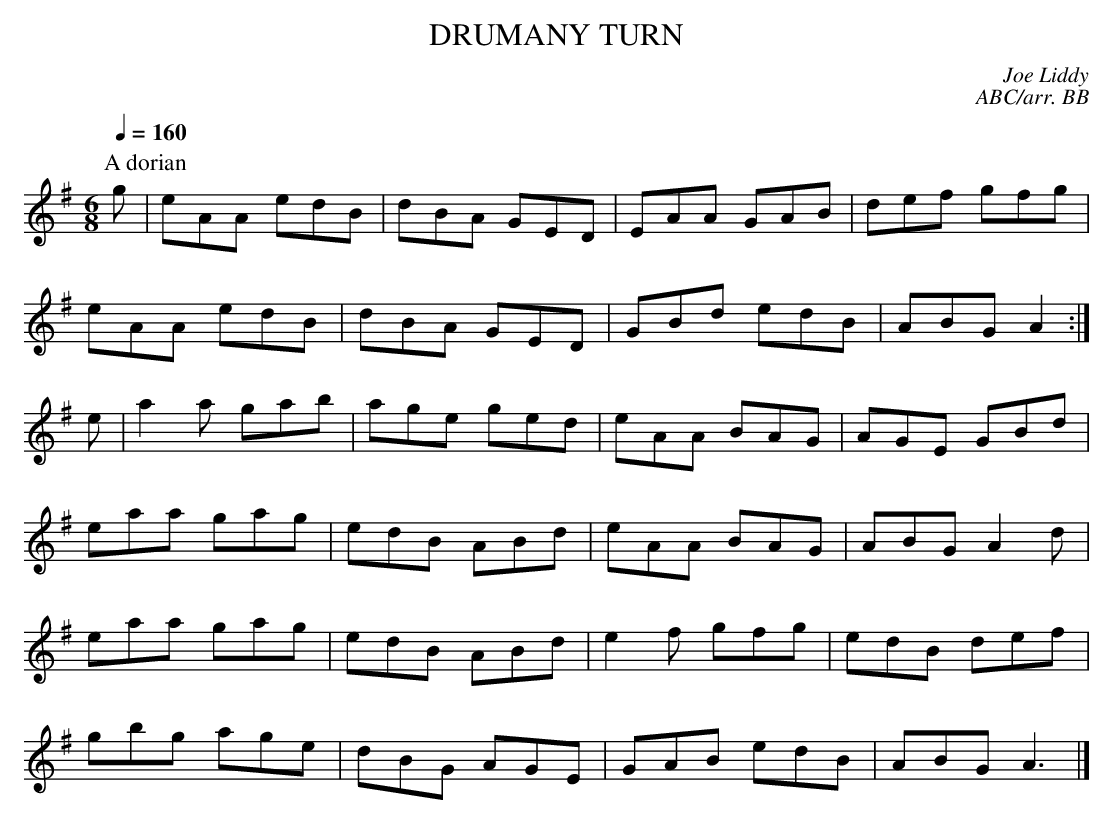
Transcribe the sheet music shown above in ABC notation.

X:1
T:DRUMANY TURN
C:Joe Liddy
C:ABC/arr. BB
Q:1/4=160
L:1/8
M:6/8
K:G
P:A dorian
g|eAA edB|dBA GED|EAA GAB|def gfg |
eAA edB|dBA GED|GBd edB|ABG A2 :|
e|a2a gab|age ged|eAA BAG|AGE GBd |
eaa gag|edB ABd|eAA BAG|ABG A2d |
eaa gag|edB ABd|e2f gfg|edB def |
gbg age|dBG AGE|GAB edB|ABG A3 |]
